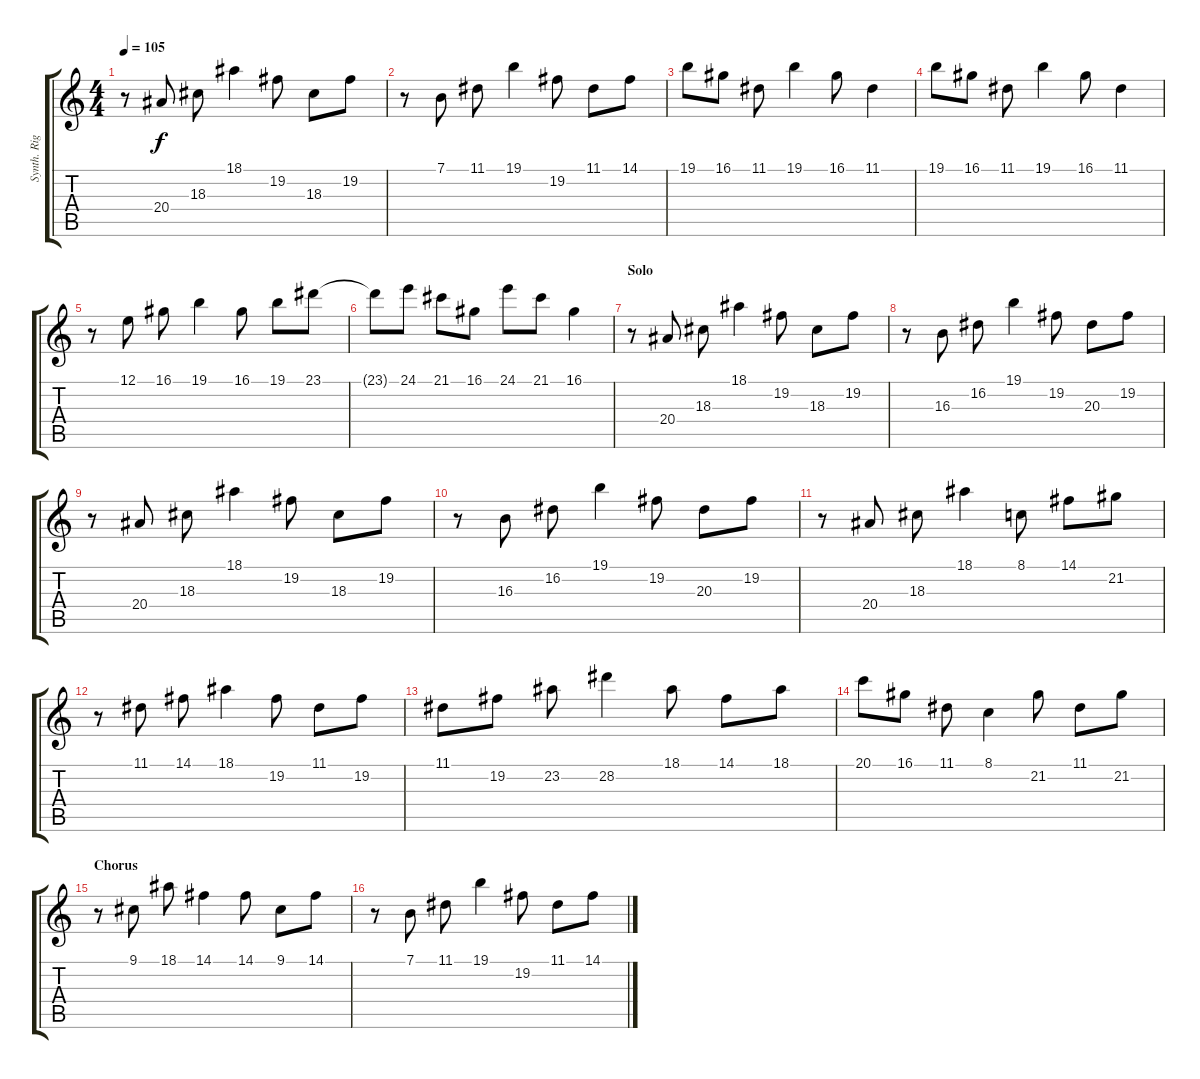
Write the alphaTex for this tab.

\track ("Synth. Right" "Synth. Rig") {instrument vibraphone}
\staff {score tabs}
\tuning (E4 B3 G3 D3 A2 E2) {hide}
\ts (4 4)
\tempo 105
\clef g2
\ks c
r.8{dy f} 20.4.8 18.3.8 18.1.4 19.2.8 18.3.8 19.2.8 |
r.8 7.1.8 11.1.8 19.1.4 19.2.8 11.1.8 14.1.8 |
19.1.8 16.1.8 11.1.8 19.1.4 16.1.8 11.1.4 |
19.1.8 16.1.8 11.1.8 19.1.4 16.1.8 11.1.4 |
r.8 12.1.8 16.1.8 19.1.4 16.1.8 19.1.8 23.1.8 |
23.1{t}.8 24.1.8 21.1.8 16.1.8 24.1.8 21.1.8 16.1.4 |
\section ("" "Solo")
r.8 20.4.8 18.3.8 18.1.4 19.2.8 18.3.8 19.2.8 |
r.8 16.3.8 16.2.8 19.1.4 19.2.8 20.3.8 19.2.8 |
r.8 20.4.8 18.3.8 18.1.4 19.2.8 18.3.8 19.2.8 |
r.8 16.3.8 16.2.8 19.1.4 19.2.8 20.3.8 19.2.8 |
r.8 20.4.8 18.3.8 18.1.4 8.1.8 14.1.8 21.2.8 |
r.8 11.1.8 14.1.8 18.1.4 19.2.8 11.1.8 19.2.8 |
11.1.8 19.2.8 23.2.8 28.2.4 18.1.8 14.1.8 18.1.8 |
20.1.8 16.1.8 11.1.8 8.1.4 21.2.8 11.1.8 21.2.8 |
\section ("" "Chorus")
r.8 9.1.8 18.1.8 14.1.4 14.1.8 9.1.8 14.1.8 |
r.8 7.1.8 11.1.8 19.1.4 19.2.8 11.1.8 14.1.8
